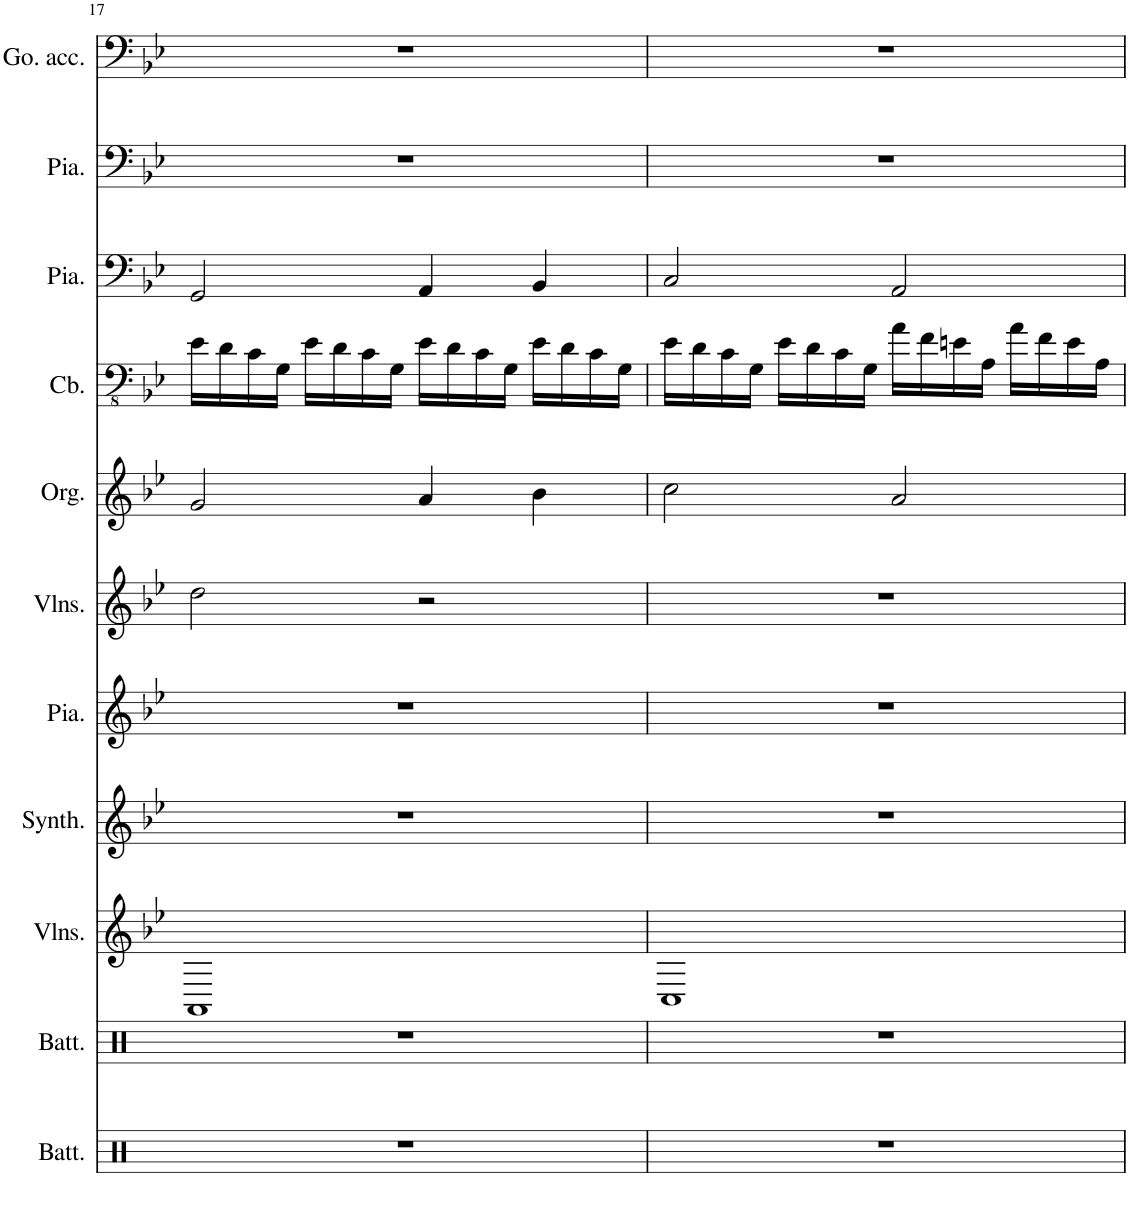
**kern	**kern	**kern	**kern	**kern	**kern	**kern	**kern	**kern	**kern	**kern
*part11	*part10	*part9	*part8	*part7	*part6	*part5	*part4	*part3	*part2	*part1
*staff11	*staff10	*staff9	*staff8	*staff7	*staff6	*staff5	*staff4	*staff3	*staff2	*staff1
*I"Batterie	*I"Batterie	*I"Violons	*I"Synthétiseur d'instruments à cordes	*I"Piano	*I"Violons	*I"Orgue	*I"Contrebasse	*I"Piano	*I"Piano	*I"Gongs accordés
*I'Batt.	*I'Batt.	*I'Vlns.	*I'Synth.	*I'Pia.	*I'Vlns.	*I'Org.	*I'Cb.	*I'Pia.	*I'Pia.	*I'Go. acc.
!!LO:PB:g=z
*clefX	*clefX	*clefG2	*clefG2	*clefG2	*clefG2	*clefG2	*clefFv4	*clefF4	*clefF4	*clefF4
*	*	*	*	*	*	*	*Trd7c12	*	*	*
*k[]	*k[]	*k[b-e-]	*k[b-e-]	*k[b-e-]	*k[b-e-]	*k[b-e-]	*k[b-e-]	*k[b-e-]	*k[b-e-]	*k[b-e-]
*M4/4	*M4/4	*M4/4	*M4/4	*M4/4	*M4/4	*M4/4	*M4/4	*M4/4	*M4/4	*M4/4
=17	=17	=17	=17	=17	=17	=17	=17	=17	=17	=17
1r	1r	1AA	1r	1r	2dd\	2g/	16E-\LL	2GG/	1r	1r
.	.	.	.	.	.	.	16D\	.	.	.
.	.	.	.	.	.	.	16C\	.	.	.
.	.	.	.	.	.	.	16GG\JJ	.	.	.
.	.	.	.	.	.	.	16E-\LL	.	.	.
.	.	.	.	.	.	.	16D\	.	.	.
.	.	.	.	.	.	.	16C\	.	.	.
.	.	.	.	.	.	.	16GG\JJ	.	.	.
.	.	.	.	.	2r	4a/	16E-\LL	4AA/	.	.
.	.	.	.	.	.	.	16D\	.	.	.
.	.	.	.	.	.	.	16C\	.	.	.
.	.	.	.	.	.	.	16GG\JJ	.	.	.
.	.	.	.	.	.	4b-\	16E-\LL	4BB-/	.	.
.	.	.	.	.	.	.	16D\	.	.	.
.	.	.	.	.	.	.	16C\	.	.	.
.	.	.	.	.	.	.	16GG\JJ	.	.	.
=18	=18	=18	=18	=18	=18	=18	=18	=18	=18	=18
1r	1r	1C	1r	1r	1r	2cc\	16E-\LL	2C/	1r	1r
.	.	.	.	.	.	.	16D\	.	.	.
.	.	.	.	.	.	.	16C\	.	.	.
.	.	.	.	.	.	.	16GG\JJ	.	.	.
.	.	.	.	.	.	.	16E-\LL	.	.	.
.	.	.	.	.	.	.	16D\	.	.	.
.	.	.	.	.	.	.	16C\	.	.	.
.	.	.	.	.	.	.	16GG\JJ	.	.	.
.	.	.	.	.	.	2a/	16A\LL	2AA/	.	.
.	.	.	.	.	.	.	16F\	.	.	.
.	.	.	.	.	.	.	16En\	.	.	.
.	.	.	.	.	.	.	16AA\JJ	.	.	.
.	.	.	.	.	.	.	16A\LL	.	.	.
.	.	.	.	.	.	.	16F\	.	.	.
.	.	.	.	.	.	.	16E\	.	.	.
.	.	.	.	.	.	.	16AA\JJ	.	.	.
=	=	=	=	=	=	=	=	=	=	=
*-	*-	*-	*-	*-	*-	*-	*-	*-	*-	*-
